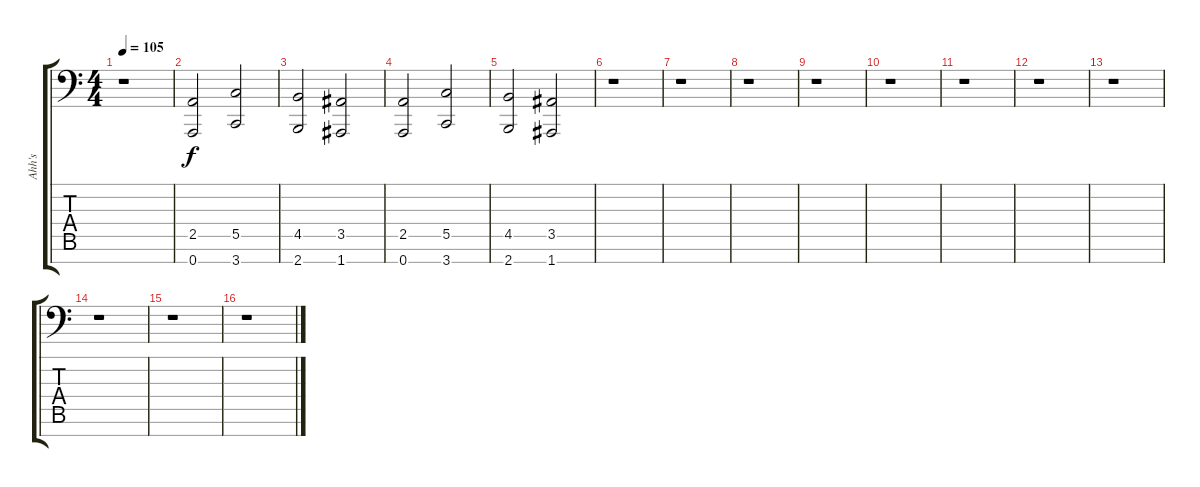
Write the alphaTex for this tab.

\track ("Ahh's" "Ahh's") {instrument choiraahs}
\staff {score tabs}
\tuning (D4 A3 F3 C3 G2 D2 A1) {hide}
\ts (4 4)
\tempo 105
\clef f4
\ks c
r.1{dy f} |
(2.5 0.7).2 (5.5 3.7).2 |
(4.5 2.7).2 (3.5 1.7).2 |
(2.5 0.7).2 (5.5 3.7).2 |
(4.5 2.7).2 (3.5 1.7).2 |
r.1 |
r.1 |
r.1 |
r.1 |
r.1 |
r.1 |
r.1 |
r.1 |
r.1 |
r.1 |
r.1
